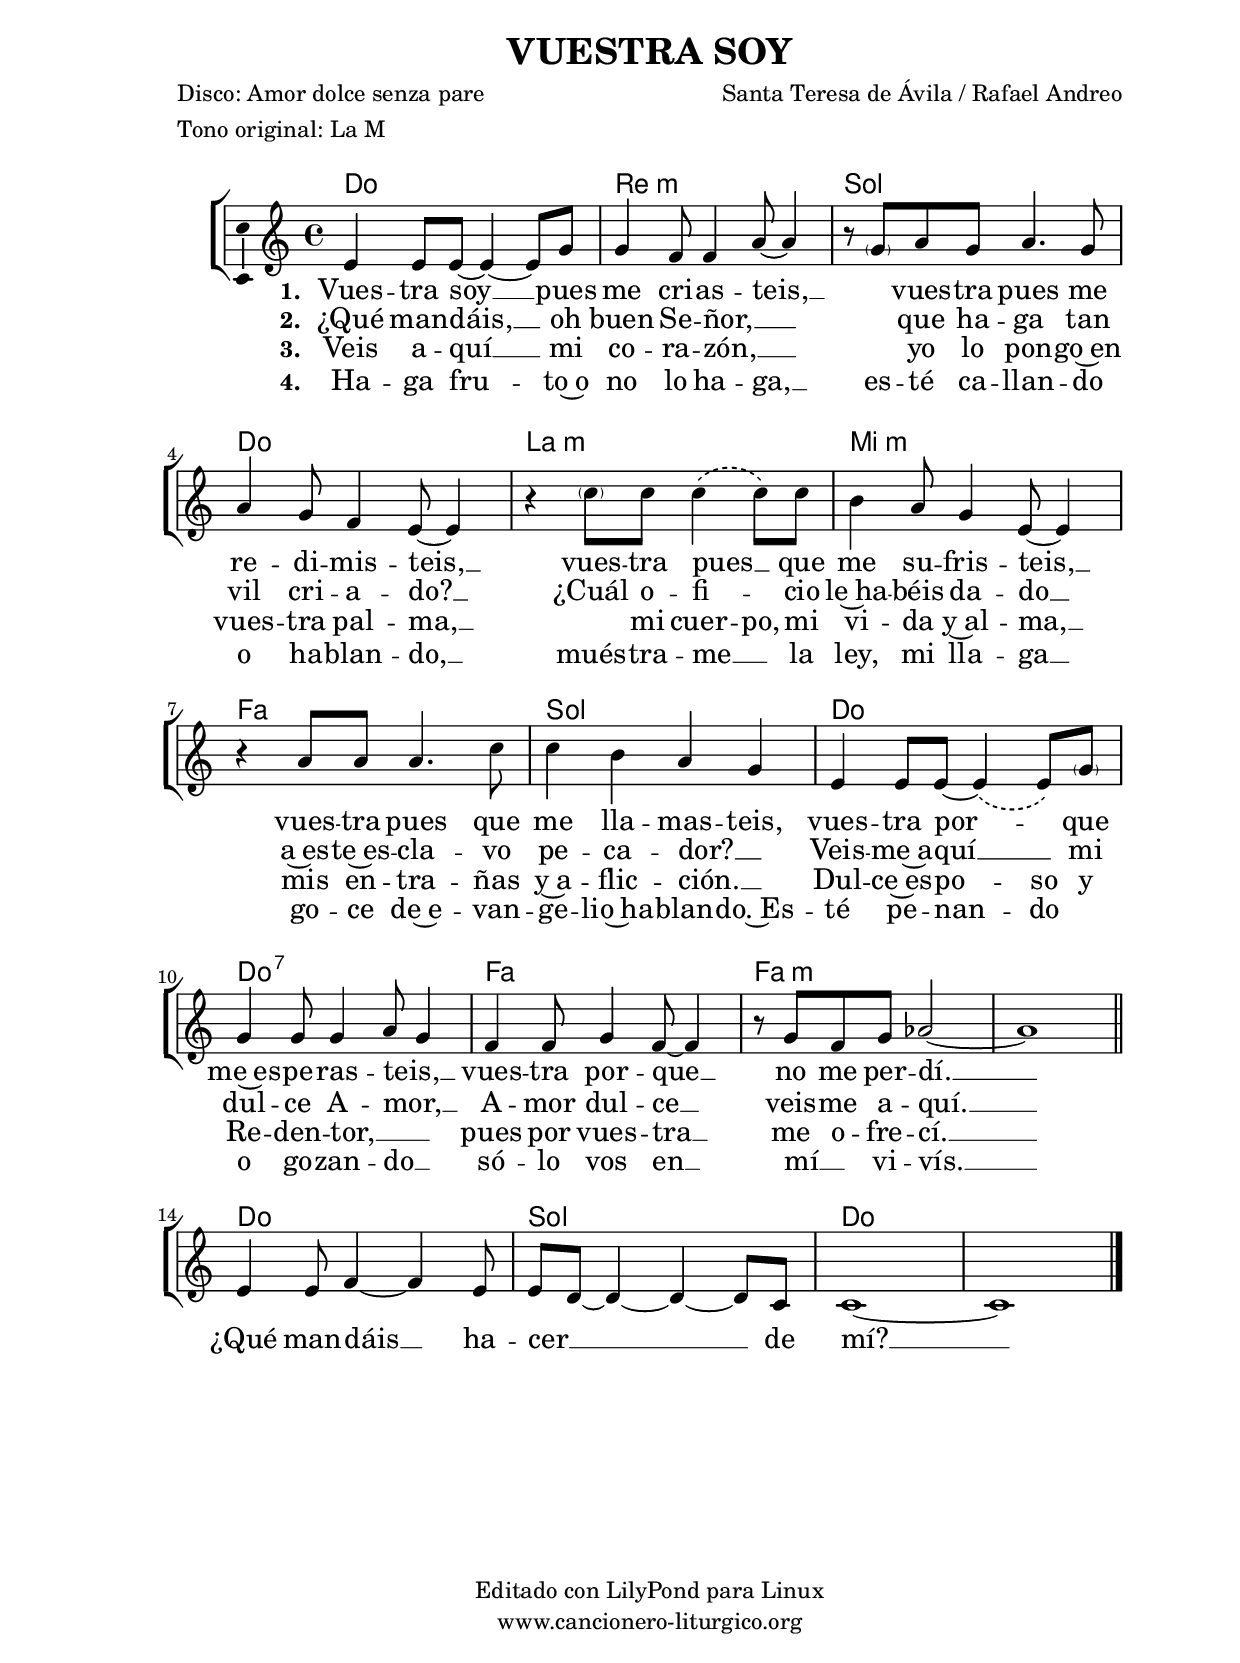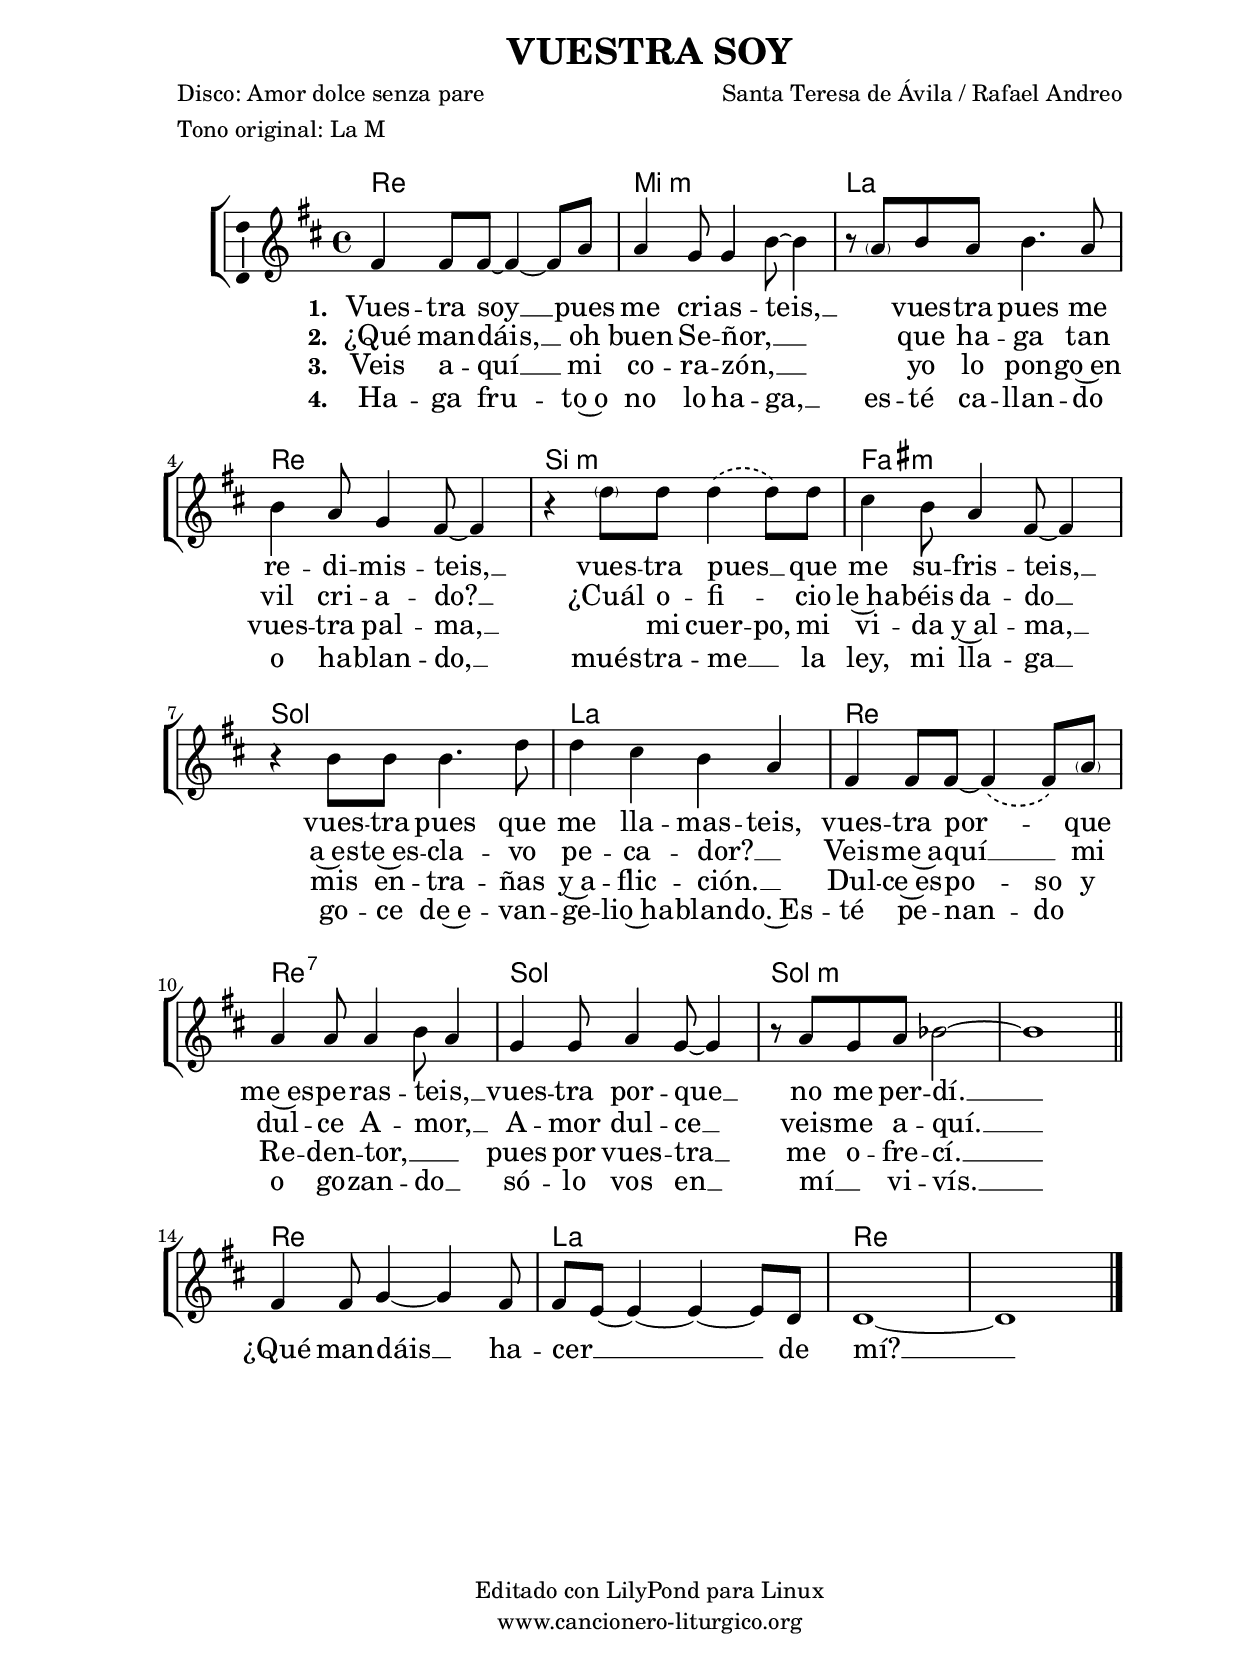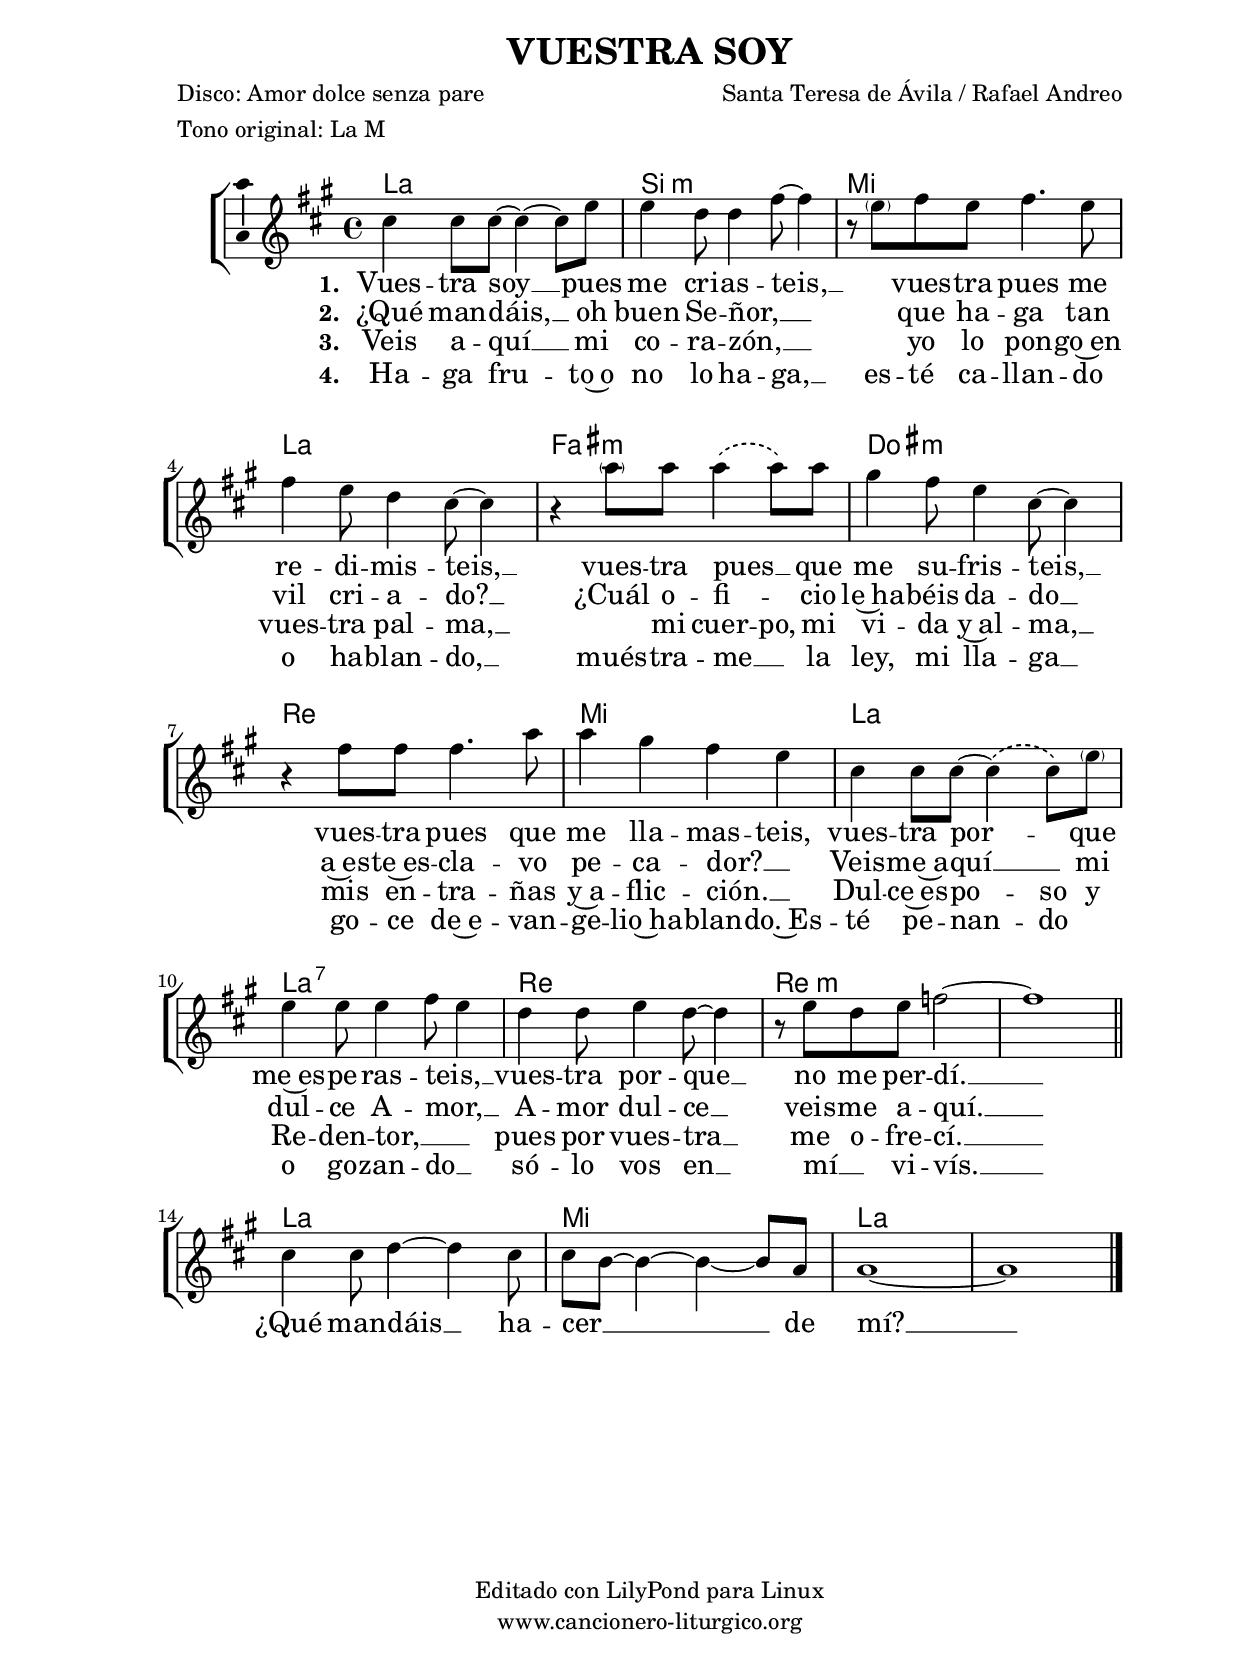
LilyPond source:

%
%para convertir .midi en .wav:
%timidity filename.midi -Ow -o finename.wav
%
%
%Para convertir de .wav a .mp3:
%lame -h -m j filename.wav
%
%
%para escuchar el midi:
%timidity nombrefichero.midi
%

italicas=\override LyricText #'font-shape = #'italic

%versión de lilypond para la que se ha escrito esta partitura:
\version "2.16.0"

	%Tamaño papel
	#(set-default-paper-size "a4")
	%Tamaño partitura
	#(set-global-staff-size 20)
	%No responde al pulsar sobre una nota
	#(ly:set-option 'point-and-click #f)

%parámetros del encabezamiento:
\header {
	title = "VUESTRA SOY"
	subtitle = ""
	composer = "Santa Teresa de Ávila / Rafael Andreo"
	poet = "Disco: Amor dolce senza pare"
	meter = "Tono original: La M"
	arranger = ""
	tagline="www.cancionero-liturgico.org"
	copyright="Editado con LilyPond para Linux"
	}

%parámetros asociados al papel:
\paper  {
	oddHeaderMarkup = \markup {\fill-line { \on-the-fly #not-first-page \fromproperty #'header:title \on-the-fly #not-first-page \fromproperty #'header:composer }}
	evenHeaderMarkup = \markup {\fill-line { \fromproperty #'header:composer \fromproperty #'header:title }}
	#(set-paper-size "a4")
	print-page-number = ##f
	first-page-number = 1
	print-first-page-number = ##f
%	head-separation = 3.0 \cm
	top-margin = 2.0 \cm
	bottom-margin = 0.5\cm
%%%	bottom-margin = -1.0\cm
	left-margin = 3.0 \cm
	line-width = 16.0 \cm 
	indent = 8\mm
	interscoreline = 2.\mm
	between-system-space = 15\mm
%	para que las partituras no llenen la hoja:
	ragged-bottom = ##t
%	idem para la última hoja:
	ragged-last-bottom = ##f
%	para que las partituras llenen el ancho del papel:
	ragged-last = ##f
	after-title-space = 2.5 \cm
%page-count=1
%system-count=8

	%Flexible Vertical Spacing
%	markup-markup-spacing =
%	#'((basic-distance . 15) (minimum-distance . 15) (padding . 3))
	markup-system-spacing =
	#'((basic-distance . 15) (minimum-distance . 15) (padding . 3))
	system-system-spacing =
	#'((basic-distance . 15) (minimum-distance . 15) (padding . 3))
	score-system-spacing =
	#'((basic-distance . 15) (minimum-distance . 15) (padding . 5))
%	top-system-spacing = % header
%	#'((basic-distance . 8) (minimum-distance . 0) (padding . 0))
%	top-markup-spacing =
%	#'((basic-distance . 20) (minimum-distance . 20) (padding . 0))
	last-bottom-spacing = % footer
	#'((basic-distance . 5) (minimum-distance . 5) (padding . 0))
%	score-markup-spacing =
%	#'((basic-distance . 16) (minimum-distance . 13) (padding . 0))

	}


%parámetros que afectan a toda la partitura:
global =  {
	%clave de sol (G):
	\clef G
	%armadura:
	\transpose a c'
	\key a \major
	\tempo 4=110
	\set Score.tempoHideNote = ##t
	}


acordes = {
	\italianChords
	\chordmode {
	\transpose a c'
{

a1 b:m e a fis:m cis:m d e
a1 a:7 d d:m d:m
a e a a

	}
	}
}



melodia = 
	\transpose a c'
{
\time 4/4

\phrasingSlurDashed

\relative c'{

cis4 cis8 cis~cis4~cis8 e
e4 d8 d4 fis8~fis4
r8 \parenthesize e8 fis8 e fis4. e8
fis4 e8 d4 cis8~cis4
r4 \parenthesize a'8 a a4 \(a8\) a
gis4 fis8 e4 cis8~cis4
r4 fis8 fis fis4. a8
a4 gis fis e

cis4 cis8 cis~cis4 \(cis8\) \parenthesize e
e4 e8 e4 fis8 e4
d4 d8 e4 d8~d4
r8 e8 d e f2~
f1
\bar "||"
\break
cis4 cis8 d4~d cis8
cis8 b8~b4~b~b8 a8
a1~
a1

\bar "|."

}
}


texto = \lyricmode {
\set stanza =#"1. " Vues -- tra soy __ pues me cri -- as -- teis, __
"  " vues -- tra pues me re -- di -- mis -- teis, __
vues -- tra pues __ _ que me su -- fris -- teis, __
vues -- tra pues que me lla -- mas -- teis,
vues -- tra por -- _ que me~es -- pe -- ras -- teis, __ _
vues -- tra por -- que __ no me per -- dí. __
¿Qué man -- dáis __ ha -- cer __ _ de mí? __

}

textodos = \lyricmode {
\set stanza =#"2. " ¿Qué man -- dáis, __ oh buen Se -- ñor, __ _
"  " que ha -- ga tan vil cri -- a -- do? __
¿Cuál o -- fi -- _ cio le~ha -- béis da -- do __
a~es -- te~es -- cla -- vo pe -- ca -- dor? __ _
Veis -- me~a -- quí __ _ mi dul -- ce A -- mor, __ _
A -- mor dul -- ce __ veis -- me a -- quí. __

}

textotres = \lyricmode {
\set stanza =#"3. " Veis a -- quí __ mi co -- ra -- zón, __ _
"  " yo lo pon -- go~en vues -- tra pal -- ma, __
"  " mi cuer -- po, mi vi -- da y~al -- ma, __
mis en -- tra -- ñas y~a -- flic -- ción. __ _
Dul -- ce~es -- po -- so y Re -- den -- tor, __ _ _
pues por vues -- tra __ me o -- fre -- cí. __

}

textocuatro = \lyricmode {
\set stanza =#"4. " Ha -- ga fru -- to~o no lo ha -- ga, __
es -- té ca -- llan -- do o ha -- blan -- do, __
mués -- tra -- me __ _ la ley, mi lla -- ga __
go -- ce de~e -- van -- ge -- lio~ha -- blan -- do.~Es
 -- té pe -- nan -- do "  " o go -- zan -- do __ _
só -- lo vos en __ mí __ _ vi -- vís. __

}


acordesStaff = \context ChordNames = acordesStaff <<
	\set chordChanges = ##t
	\acordes
	>>


vozStaff = \context Voice = vozStaff
\with {\consists "Ambitus_engraver"}
<<
%	\set Staff.instrumentName = ""
%	\set Staff.shortInstrumentName = ""
%	\set Staff.midiInstrument = #"clarinet"
%	\set Staff.midiInstrument = #"cello"
	\set Staff.midiInstrument = #"flute"
%	\set Staff.midiInstrument = #"electric guitar (jazz)"
%	\set Staff.midiInstrument = #"english horn"
%	\set Staff.midiInstrument = #"violin"
%	\set Staff.midiInstrument = #"glockenspiel"
	\set Staff.midiMinimumVolume = #0.7
	\set Staff.midiMaximumVolume = #0.9
	\global
	\melodia
	>>


textoStaff = \context Lyrics = textoStaff <<
	\lyricsto vozStaff \texto
	>>

textodosStaff = \context Lyrics = textodosStaff <<
	\lyricsto vozStaff \textodos
	>>

textotresStaff = \context Lyrics = textotresStaff <<
	\lyricsto vozStaff \textotres
	>>

textocuatroStaff = \context Lyrics = textocuatroStaff <<
	\lyricsto vozStaff \textocuatro
	>>


\book {
	\score {
		\context ChoirStaff {
			\override StaffGroup.SystemStartBracket #'collapse-height = #1
			\override Score.SystemStartBar #'collapse-height = #1
			<<
			\acordesStaff
			\vozStaff
			\textoStaff
			\textodosStaff
			\textotresStaff
			\textocuatroStaff
			>>
			}
		\layout {
	    		\context {
				\Lyrics
				\override LyricText #'font-size = #2
				}
	   		 \context {
				\Score
				\override StaffSymbol #'staff-space = #(magstep +3)
				}
			}
		}
	\score {
		\unfoldRepeats
		\context ChoirStaff {
			<<
			\acordesStaff
			\vozStaff
			>>
			}
		\midi {
	  		\context {
	  			\Score
				tempoWholesPerMinute = #(ly:make-moment 70 4)
				}
			}
		}
	}



#(define output-suffix "C")
\book {
	\score {
		\context ChoirStaff {
			\override StaffGroup.SystemStartBracket #'collapse-height = #1
			\override Score.SystemStartBar #'collapse-height = #1
\transpose c d
			<<
			\acordesStaff
			\vozStaff
			\textoStaff
			\textodosStaff
			\textotresStaff
			\textocuatroStaff
			>>
			}
		\layout {
	    		\context {
				\Lyrics
				\override LyricText #'font-size = #2
				}
	   		 \context {
				\Score
				\override StaffSymbol #'staff-space = #(magstep +3)
				}
			}
		}
	}

#(define output-suffix "S")
\book {
	\score {
		\context ChoirStaff {
			\override StaffGroup.SystemStartBracket #'collapse-height = #1
			\override Score.SystemStartBar #'collapse-height = #1
\transpose c a
			<<
			\acordesStaff
			\vozStaff
			\textoStaff
			\textodosStaff
			\textotresStaff
			\textocuatroStaff
			>>
			}
		\layout {
	    		\context {
				\Lyrics
				\override LyricText #'font-size = #2
				}
	   		 \context {
				\Score
				\override StaffSymbol #'staff-space = #(magstep +3)
				}
			}
		}
	}


